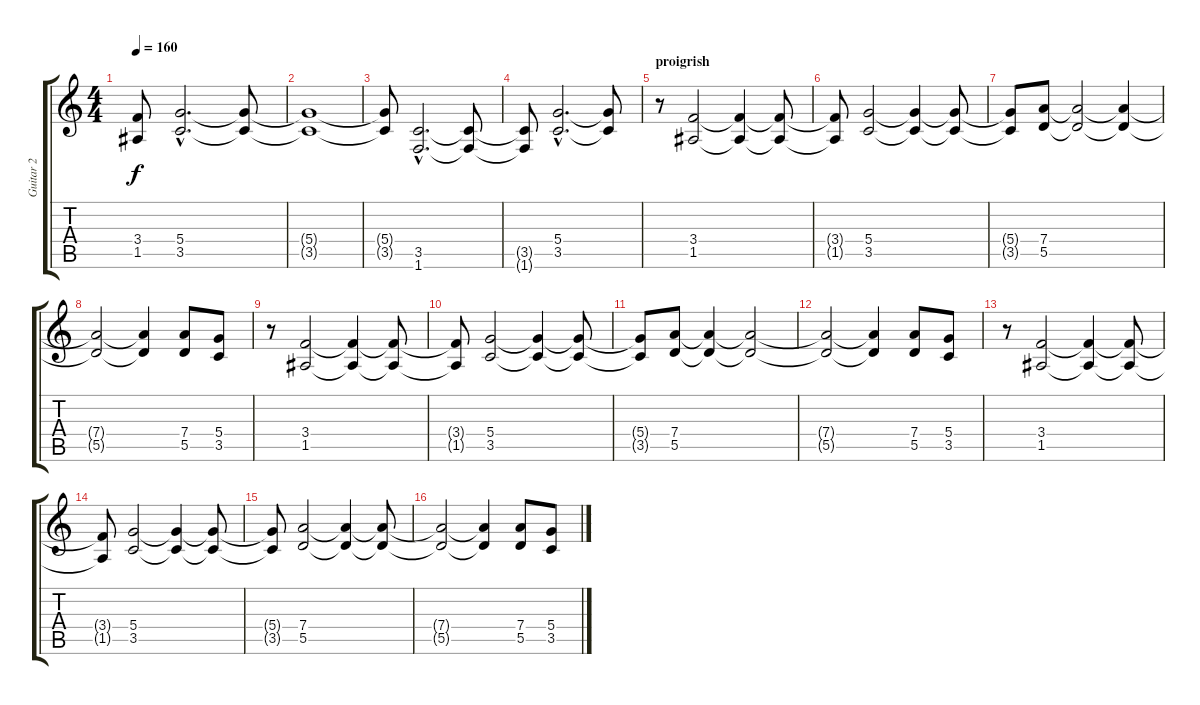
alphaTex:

\track ("Guitar 2" "Guitar 2") {instrument overdrivenguitar}
\staff {score tabs}
\tuning (E4 B3 G3 D3 A2 E2) {hide}
\ts (4 4)
\tempo 160
\clef g2
\ks c
(3.4{t} 1.5{t}).8{dy f} (5.4{hac} 3.5{hac}).2{d} (5.4{t} 3.5{t}).8 |
(5.4{t} 3.5{t}).1 |
(5.4{t} 3.5{t}).8 (3.5{hac} 1.6{hac}).2{d} (3.5{t} 1.6{t}).8 |
(3.5{t} 1.6{t}).8 (5.4{hac} 3.5{hac}).2{d} (5.4{t} 3.5{t}).8 |
\section ("" "proigrish")
r.8 (3.4 1.5).2 (3.4{t} 1.5{t}).4 (3.4{t} 1.5{t}).8 |
(3.4{t} 1.5{t}).8 (5.4 3.5).2 (5.4{t} 3.5{t}).4 (5.4{t} 3.5{t}).8 |
(5.4{t} 3.5{t}).8 (7.4 5.5).8 (7.4{t} 5.5{t}).2 (7.4{t} 5.5{t}).4 |
(7.4{t} 5.5{t}).2 (7.4{t} 5.5{t}).4 (7.4 5.5).8 (5.4 3.5).8 |
r.8 (3.4 1.5).2 (3.4{t} 1.5{t}).4 (3.4{t} 1.5{t}).8 |
(3.4{t} 1.5{t}).8 (5.4 3.5).2 (5.4{t} 3.5{t}).4 (5.4{t} 3.5{t}).8 |
(5.4{t} 3.5{t}).8 (7.4 5.5).8 (7.4{t} 5.5{t}).4 (7.4{t} 5.5{t}).2 |
(7.4{t} 5.5{t}).2 (7.4{t} 5.5{t}).4 (7.4 5.5).8 (5.4 3.5).8 |
r.8 (3.4 1.5).2 (3.4{t} 1.5{t}).4 (3.4{t} 1.5{t}).8 |
(3.4{t} 1.5{t}).8 (5.4 3.5).2 (5.4{t} 3.5{t}).4 (5.4{t} 3.5{t}).8 |
(5.4{t} 3.5{t}).8 (7.4 5.5).2 (7.4{t} 5.5{t}).4 (7.4{t} 5.5{t}).8 |
(7.4{t} 5.5{t}).2 (7.4{t} 5.5{t}).4 (7.4 5.5).8 (5.4 3.5).8
